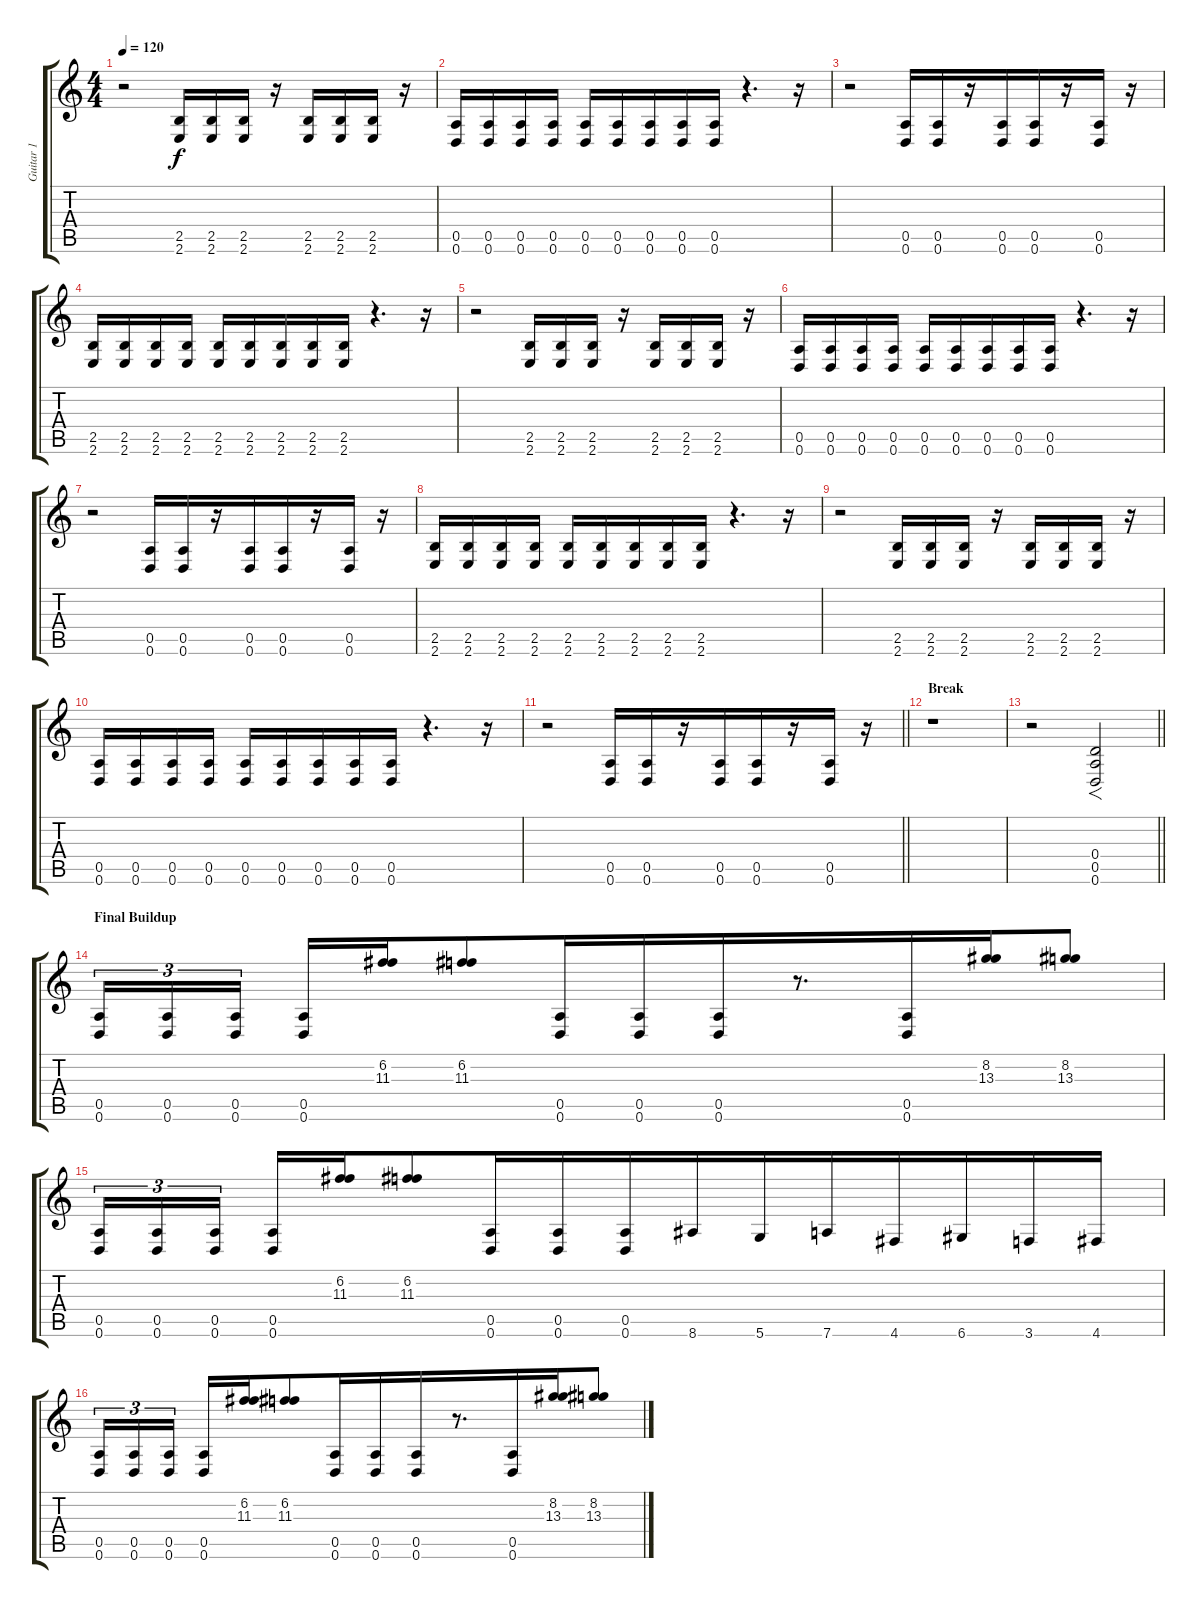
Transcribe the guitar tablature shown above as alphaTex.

\track ("Guitar 1" "Guitar 1") {instrument distortionguitar}
\staff {score tabs}
\tuning (E4 B3 G3 D3 A2 D2) {hide}
\ts (4 4)
\tempo 120
\clef g2
\ks c
r.2{dy f beam merge} (2.5 2.6).16{beam merge} (2.5 2.6).16 (2.5 2.6).16 r.16{beam merge} (2.5 2.6).16 (2.5 2.6).16 (2.5 2.6).16{beam merge} r.16 |
(0.5 0.6).16{beam merge} (0.5 0.6).16 (0.5 0.6).16 (0.5 0.6).16 (0.5 0.6).16{beam merge} (0.5 0.6).16 (0.5 0.6).16{beam merge} (0.5 0.6).16{beam merge} (0.5 0.6).16 r.4{d} r.16 |
r.2{beam merge} (0.5 0.6).16{beam merge} (0.5 0.6).16 r.16 (0.5 0.6).16{beam merge} (0.5 0.6).16 r.16 (0.5 0.6).16{beam merge} r.16 |
(2.5 2.6).16{beam merge} (2.5 2.6).16 (2.5 2.6).16 (2.5 2.6).16 (2.5 2.6).16{beam merge} (2.5 2.6).16 (2.5 2.6).16{beam merge} (2.5 2.6).16{beam merge} (2.5 2.6).16 r.4{d} r.16 |
r.2{beam merge} (2.5 2.6).16{beam merge} (2.5 2.6).16 (2.5 2.6).16 r.16{beam merge} (2.5 2.6).16 (2.5 2.6).16 (2.5 2.6).16{beam merge} r.16 |
(0.5 0.6).16{beam merge} (0.5 0.6).16 (0.5 0.6).16 (0.5 0.6).16 (0.5 0.6).16{beam merge} (0.5 0.6).16 (0.5 0.6).16{beam merge} (0.5 0.6).16{beam merge} (0.5 0.6).16 r.4{d} r.16 |
r.2{beam merge} (0.5 0.6).16{beam merge} (0.5 0.6).16 r.16 (0.5 0.6).16{beam merge} (0.5 0.6).16 r.16 (0.5 0.6).16{beam merge} r.16 |
(2.5 2.6).16{beam merge} (2.5 2.6).16 (2.5 2.6).16 (2.5 2.6).16 (2.5 2.6).16{beam merge} (2.5 2.6).16 (2.5 2.6).16{beam merge} (2.5 2.6).16{beam merge} (2.5 2.6).16 r.4{d} r.16 |
r.2{beam merge} (2.5 2.6).16{beam merge} (2.5 2.6).16 (2.5 2.6).16 r.16{beam merge} (2.5 2.6).16 (2.5 2.6).16 (2.5 2.6).16{beam merge} r.16 |
(0.5 0.6).16{beam merge} (0.5 0.6).16 (0.5 0.6).16 (0.5 0.6).16 (0.5 0.6).16{beam merge} (0.5 0.6).16 (0.5 0.6).16{beam merge} (0.5 0.6).16{beam merge} (0.5 0.6).16 r.4{d} r.16 |
\barLineRight lightlight
r.2{beam merge} (0.5 0.6).16{beam merge} (0.5 0.6).16 r.16 (0.5 0.6).16{beam merge} (0.5 0.6).16 r.16 (0.5 0.6).16{beam merge} r.16 |
\section ("" "Break")
r.1 |
\barLineRight lightlight
r.2 (0.4 0.5 0.6).2{f} |
\section ("" "Final Buildup")
(0.5 0.6).16{tu (3 2) beam merge} (0.5 0.6).16{tu (3 2) beam merge} (0.5 0.6).16{tu (3 2) beam splitsecondary} (0.5 0.6).16{beam merge} (6.2 11.3).16{beam merge} (6.2 11.3).8{beam merge} (0.5 0.6).16{beam merge} (0.5 0.6).16{beam merge} (0.5 0.6).16{beam merge} r.8{d beam merge} (0.5 0.6).16{beam merge} (8.2 13.3).16{beam merge} (8.2 13.3).8 |
(0.5 0.6).16{tu (3 2) beam merge} (0.5 0.6).16{tu (3 2) beam merge} (0.5 0.6).16{tu (3 2) beam splitsecondary} (0.5 0.6).16{beam merge} (6.2 11.3).16{beam merge} (6.2 11.3).8{beam merge} (0.5 0.6).16{beam merge} (0.5 0.6).16{beam merge} (0.5 0.6).16{beam merge} 8.6.16{beam merge} 5.6.16{beam merge} 7.6.16{beam merge} 4.6.16 6.6.16{beam merge} 3.6.16{beam merge} 4.6.16 |
(0.5 0.6).16{tu (3 2) beam merge} (0.5 0.6).16{tu (3 2) beam merge} (0.5 0.6).16{tu (3 2) beam splitsecondary} (0.5 0.6).16{beam merge} (6.2 11.3).16{beam merge} (6.2 11.3).8{beam merge} (0.5 0.6).16{beam merge} (0.5 0.6).16{beam merge} (0.5 0.6).16{beam merge} r.8{d beam merge} (0.5 0.6).16{beam merge} (8.2 13.3).16{beam merge} (8.2 13.3).8
